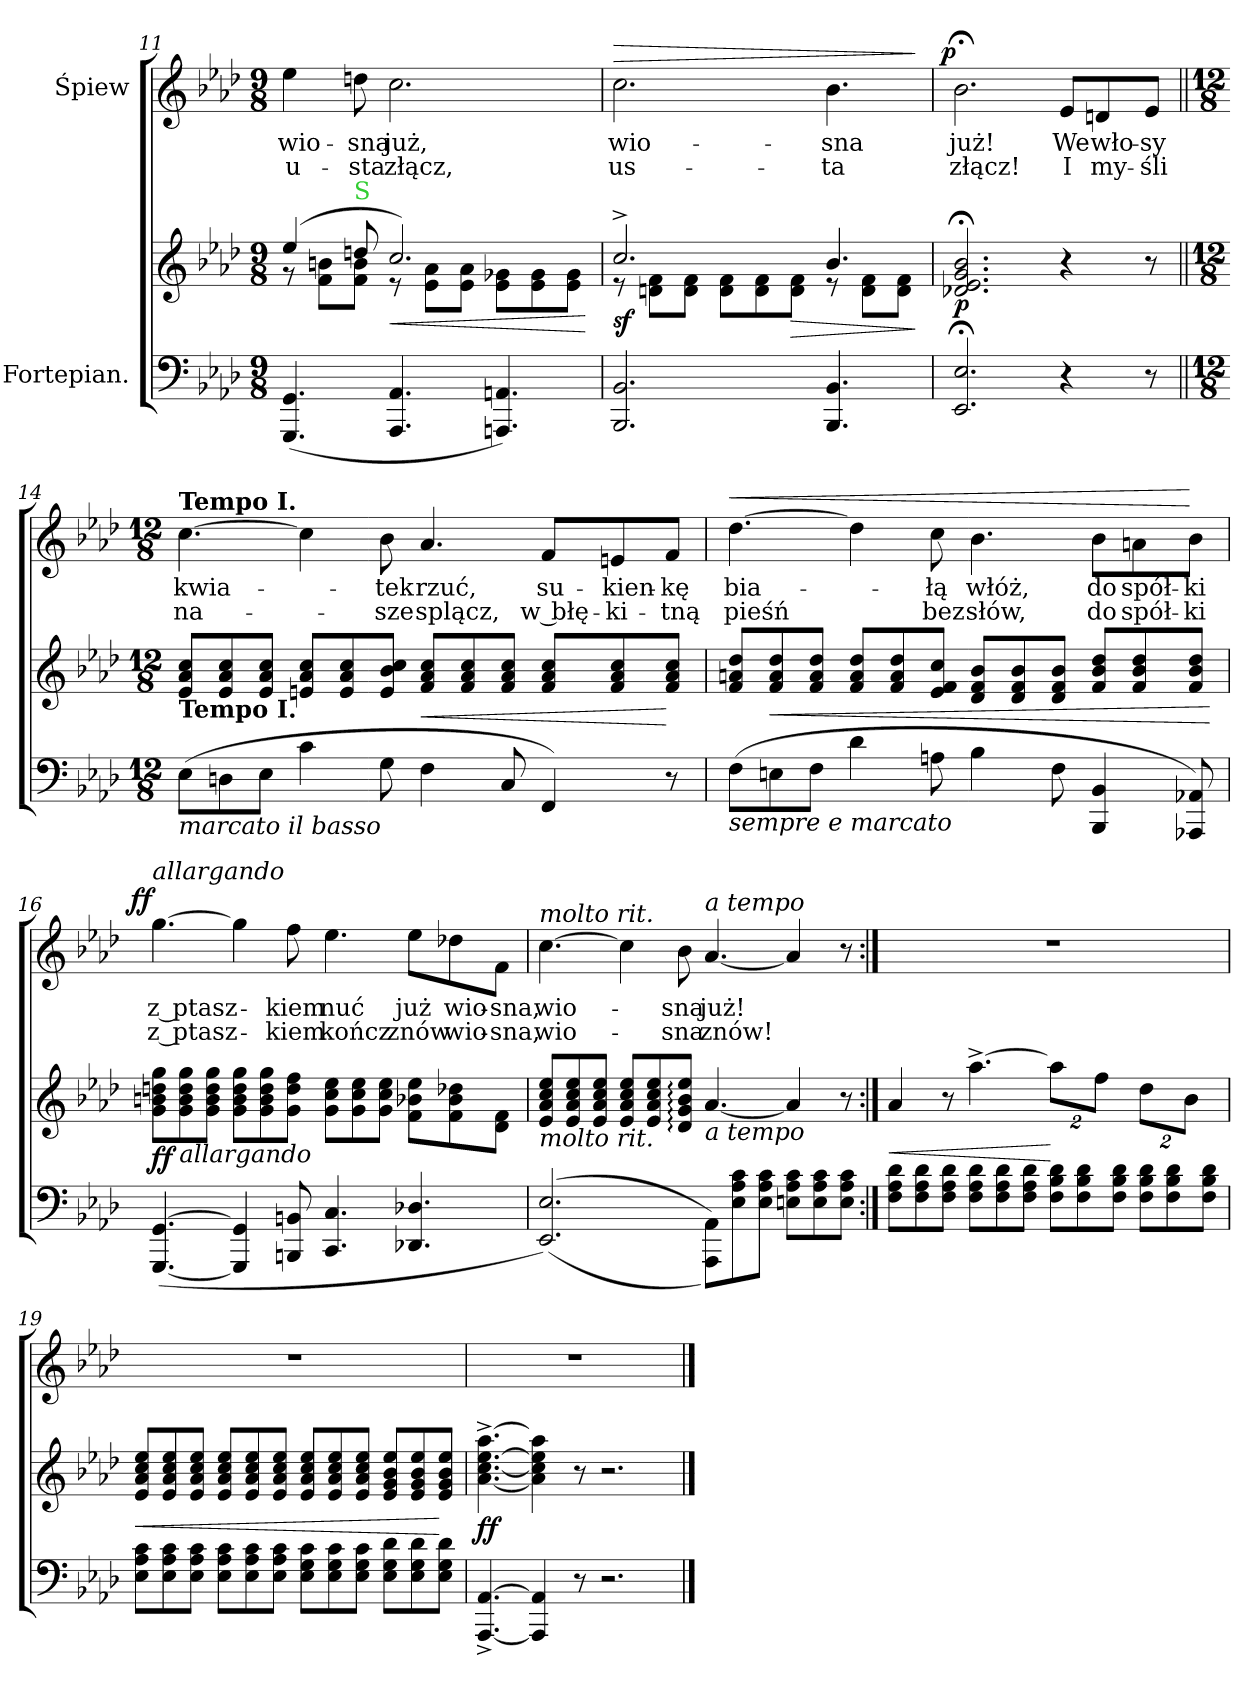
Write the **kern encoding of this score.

**kern	**kern	**dynam	**kern	**text	**text	**dynam
*part2	*part2	*part2	*part1	*part1	*part1	*part1
*staff3	*staff2	*staff2/3	*staff1	*staff1	*staff1	*staff1
*I"Fortepian.	*	*	*I"Śpiew	*	*	*
*clefF4	*clefG2	*	*clefG2	*	*	*
*k[b-e-a-d-]	*k[b-e-a-d-]	*	*k[b-e-a-d-]	*	*	*
*A-:	*A-:	*	*A-:	*	*	*
*M9/8	*M9/8	*	*M9/8	*	*	*
=11	=11	=11	=11	=11	=11	=11
*	*^	*	*	*	*	*
(>4.GGG/ 4.GG/	(4ee-/	8r	.	4ee-\	wio-	u-	.
.	.	8f\ 8bn\L	.	.	.	.	.
!	!LO:TX:a:color=limegreen:t=S	!	!	!	!	!	!
.	8ddn/	8f\ 8b\J	.	8ddn\	-sna	-sta	.
4.AAA-/ 4.AA-/	2.cc/)	8r	<	2.cc\	już,	złącz,	.
.	.	8e-\ 8a-\L	.	.	.	.	.
.	.	8e-\ 8a-\J	.	.	.	.	.
4.AAAn/ 4.AAn/)	.	8e-\ 8g-X\L	.	.	.	.	.
.	.	8e-\ 8g-\	.	.	.	.	.
.	.	8e-\ 8g-\J	.	.	.	.	.
*	*v	*v	*	*	*	*	*
.	.	[	.	.	.	.
=12	=12	=12	=12	=12	=12	=12
*	*^	*	*	*	*	*
!	!	!	!	!	!	!	!LO:HP:a
2.BBB-/ 2.BB-/	2.cc^/	8r	sf	2.cc\	wio-	us-	>
.	.	8dn\ 8f\L	.	.	.	.	.
.	.	8d\ 8f\J	.	.	.	.	.
.	.	8d\ 8f\L	.	.	.	.	.
.	.	8d\ 8f\	.	.	.	.	.
.	.	8d\ 8f\J	>	.	.	.	.
4.BBB-/ 4.BB-/	4.b-/	8r	.	4.b-\	-sna	-ta	.
.	.	8d\ 8f\L	.	.	.	.	.
.	.	8d\ 8f\J	.	.	.	.	.
*	*v	*v	*	*	*	*	*
.	.	]	.	.	.	]
=13	=13	=13	=13	=13	=13	=13
!	!	!	!	!	!	!LO:DY:a:rj
2.EE-;/ 2.E-;/	2.d-X;</ 2.e-;</ 2.g;</ 2.b-;</	p	2.b-;<\	już!	złącz!	p
4r	4r	.	8e-/L	We	I	.
.	.	.	8dn/	wło-	my-	.
8r	8r	.	8e-/J	-sy	-śli	.
=14||	=14||	=14||	=14||	=14||	=14||	=14||
*M12/8	*M12/8	*	*M12/8	*	*	*
!	!	!	!LO:TX:a:B:t=Tempo I.	!	!	!
!	!LO:TX:b:B:t=Tempo I.	!	!	!	!	!
!LO:TX:b:i:t=marcato il basso	!	!	!	!	!	!
(8E-\L	8e-/ 8a-/ 8cc/L	.	[4.cc\	kwia-	na-	.
8Dn\	8e-/ 8a-/ 8cc/	.	.	.	.	.
8E-\J	8e-/ 8a-/ 8cc/J	.	.	.	.	.
4c\	8en/ 8a-/ 8cc/L	.	4cc\]	.	.	.
.	8e/ 8a-/ 8cc/	.	.	.	.	.
8G\	8e/ 8b-/ 8cc/J	.	8b-\	-tek	-sze	.
4F\	8f/ 8a-/ 8cc/L	<	4.a-/	rzuć,	splącz,	.
.	8f/ 8a-/ 8cc/	.	.	.	.	.
8C/	8f/ 8a-/ 8cc/J	.	.	.	.	.
4FF/)	8f/ 8a-/ 8cc/L	.	8f/L	su-	w błę-	.
.	8f/ 8a-/ 8cc/	.	8en/	-kien-	-ki-	.
8r	8f/ 8a-/ 8cc/J	[	8f/J	-kę	-tną	.
=15	=15	=15	=15	=15	=15	=15
!LO:TX:b:i:t=sempre e marcato	!	!	!	!	!	!
!	!	!	!	!	!	!LO:HP:a
(8F\L	8f/ 8an/ 8dd-/L	.	[4.dd-\	bia-	pieśń	<
8En\	8f/ 8a/ 8dd-/	<	.	.	.	.
8F\J	8f/ 8a/ 8dd-/J	.	.	.	.	.
4d-\	8f/ 8a/ 8dd-/L	.	4dd-\]	.	.	.
.	8f/ 8a/ 8dd-/	.	.	.	.	.
8An\	8e-/ 8f/ 8cc/J	.	8cc\	-łą	bez	.
4B-\	8d-/ 8f/ 8b-/L	.	4.b-\	włóż,	słów,	.
.	8d-/ 8f/ 8b-/	.	.	.	.	.
8F\	8d-/ 8f/ 8b-/J	.	.	.	.	.
4BBB-/ 4BB-/	8f/ 8b-/ 8dd-/L	.	8b-\L	do	do	.
.	8f/ 8b-/ 8dd-/	.	8an\	spół-	spół-	.
8AAA-X/ 8AA-X/)	8f/ 8b-/ 8dd-/J	.	8b-\J	-ki	-ki	[
.	.	[	.	.	.	.
=16	=16	=16	=16	=16	=16	=16
!	!	!	!LO:TX:a:i:t=allargando	!	!	!
!	!	!	!	!	!	!LO:DY:a:rj
(<[4.GGG/ [4.GG/	8g\ 8bn\ 8ddn\ 8gg\L	ff	[4.gg\	z ptasz-	z ptasz-	ff
!	!LO:TX:b:i:t=allargando	!	!	!	!	!
.	8g\ 8b\ 8dd\ 8gg\	.	.	.	.	.
.	8g\ 8b\ 8dd\ 8gg\J	.	.	.	.	.
4GGG]/ 4GG]/	8g\ 8b\ 8dd\ 8gg\L	.	4gg\]	.	.	.
.	8g\ 8b\ 8dd\ 8gg\	.	.	.	.	.
8BBBn/ 8BBn/	8g\ 8dd\ 8ff\J	.	8ff\	-kiem	-kiem	.
4.CC/ 4.C/	8g\ 8cc\ 8ee-\L	.	4.ee-\	nuć	kończ	.
.	8g\ 8cc\ 8ee-\	.	.	.	.	.
.	8g\ 8cc\ 8ee-\J	.	.	.	.	.
4.DD-X/ 4.D-X/	8f\ 8b-X\ 8ee-\L	.	8ee-\L	już	znów	.
.	8f\ 8b-\ 8dd-X\	.	8dd-X\	wio-	wio-	.
.	8d-\ 8f\J	.	8f\J	-sna,	-sna,	.
=17	=17	=17	=17	=17	=17	=17
!	!	!	!LO:TX:a:i:t=molto rit.	!	!	!
!	!LO:TX:b:i:t=molto rit.	!	!	!	!	!
(<(>2.EE-/ 2.E-/)	8e-/ 8a-/ 8cc/ 8ee-/L	.	[4.cc\	wio-	wio-	.
.	8e-/ 8a-/ 8cc/ 8ee-/	.	.	.	.	.
.	8e-/ 8a-/ 8cc/ 8ee-/J	.	.	.	.	.
.	8e-/ 8a-/ 8cc/ 8ee-/L	.	4cc\]	.	.	.
.	8e-/ 8a-/ 8cc/ 8ee-/	.	.	.	.	.
.	8d-:/ 8g:/ 8b-:/ 8ee-:/J	.	8b-\	-sna	-sna	.
!	!	!	!LO:TX:a:i:t=a tempo	!	!	!
!	!LO:TX:b:i:t=a tempo	!	!	!	!	!
8AAA-\ 8AA-\L))	[4.a-/	.	[4.a-/	już!	znów!	.
8E-\ 8A-\ 8c\	.	.	.	.	.	.
8E-\ 8A-\ 8c\J	.	.	.	.	.	.
8En\ 8A-\ 8c\L	4a-/]	.	4a-/]	.	.	.
8E\ 8A-\ 8c\	.	.	.	.	.	.
8E\ 8A-\ 8c\J	8r	.	8r	.	.	.
=18:|!	=18:|!	=18:|!	=18:|!	=18:|!	=18:|!	=18:|!
8F\ 8A-\ 8d-\L	4a-/	<	1.r	.	.	.
8F\ 8A-\ 8d-\	.	.	.	.	.	.
8F\ 8A-\ 8d-\J	8r	.	.	.	.	.
8F\ 8A-\ 8d-\L	[4.aa-^\	.	.	.	.	.
8F\ 8A-\ 8d-\	.	.	.	.	.	.
8F\ 8A-\ 8d-\J	.	.	.	.	.	.
8F\ 8B-\ 8d-\L	16%3aa-\L]	[	.	.	.	.
8F\ 8B-\ 8d-\	.	.	.	.	.	.
.	16%3ff\J	.	.	.	.	.
8F\ 8B-\ 8d-\J	.	.	.	.	.	.
8F\ 8B-\ 8d-\L	16%3dd-\L	.	.	.	.	.
8F\ 8B-\ 8d-\	.	.	.	.	.	.
.	16%3b-\J	.	.	.	.	.
8F\ 8B-\ 8d-\J	.	.	.	.	.	.
=19	=19	=19	=19	=19	=19	=19
8E-\ 8A-\ 8c\L	8e-/ 8a-/ 8cc/ 8ee-/L	<	1.r	.	.	.
8E-\ 8A-\ 8c\	8e-/ 8a-/ 8cc/ 8ee-/	.	.	.	.	.
8E-\ 8A-\ 8c\J	8e-/ 8a-/ 8cc/ 8ee-/J	.	.	.	.	.
8E-\ 8A-\ 8c\L	8e-/ 8a-/ 8cc/ 8ee-/L	.	.	.	.	.
8E-\ 8A-\ 8c\	8e-/ 8a-/ 8cc/ 8ee-/	.	.	.	.	.
8E-\ 8A-\ 8c\J	8e-/ 8a-/ 8cc/ 8ee-/J	.	.	.	.	.
8E-\ 8G\ 8c\L	8e-/ 8a-/ 8cc/ 8ee-/L	.	.	.	.	.
8E-\ 8G\ 8c\	8e-/ 8a-/ 8cc/ 8ee-/	.	.	.	.	.
8E-\ 8G\ 8c\J	8e-/ 8a-/ 8cc/ 8ee-/J	.	.	.	.	.
8E-\ 8G\ 8d-\L	8e-/ 8g/ 8b-/ 8ee-/L	.	.	.	.	.
8E-\ 8G\ 8d-\	8e-/ 8g/ 8b-/ 8ee-/	.	.	.	.	.
8E-\ 8G\ 8d-\J	8e-/ 8g/ 8b-/ 8ee-/J	[	.	.	.	.
=20	=20	=20	=20	=20	=20	=20
[4.AAA-^/ [4.AA-^/	[4.a-^\ [4.cc^\ [4.ee-^\ [4.aa-^\	ff	1.r	.	.	.
4AAA-]/ 4AA-]/	4a-]\ 4cc]\ 4ee-]\ 4aa-]\	.	.	.	.	.
8r	8r	.	.	.	.	.
2.r	2.r	.	.	.	.	.
==	==	==	==	==	==	==
*-	*-	*-	*-	*-	*-	*-
